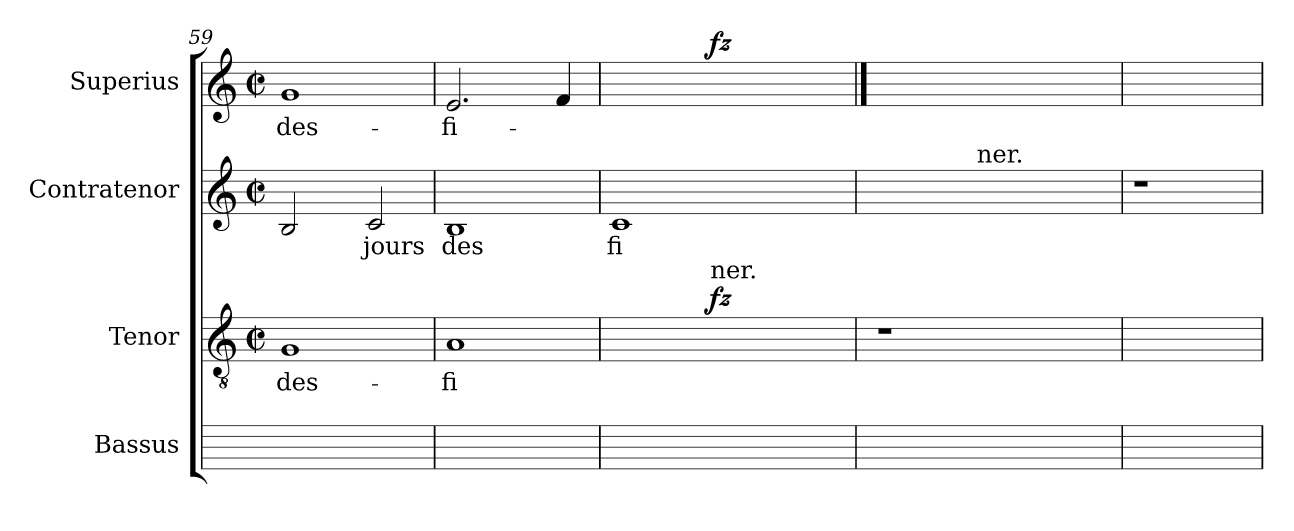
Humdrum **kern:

**kern	**kern	**text	**dynam	**kern	**text	**kern	**text	**dynam
*part4	*part3	*part3	*part3	*part2	*part2	*part1	*part1	*part1
*staff4	*staff3	*staff3	*staff3	*staff2	*staff2	*staff1	*staff1	*staff1
*I"Bassus	*I"Tenor	*	*	*I"Contratenor	*	*I"Superius	*	*
*	*clefGv2	*	*	*clefG2	*	*clefG2	*	*
*	*k[]	*	*	*k[]	*	*k[]	*	*
*	*C:	*	*	*C:	*	*C:	*	*
*	*M2/2	*	*	*M2/2	*	*M2/2	*	*
*	*met(c|)	*	*	*met(c|)	*	*met(c|)	*	*
=59	=59	=59	=59	=59	=59	=59	=59	=59
!	!	!LO:LY:b	!	!	!	!	!LO:LY:b	!
4ryy	1G	des-	.	2B/	.	1g	des-	.
2.ryy	.	.	.	.	.	.	.	.
!	!	!	!	!	!LO:LY:b	!	!	!
.	.	.	.	2c/	jours	.	.	.
=60	=60	=60	=60	=60	=60	=60	=60	=60
!	!	!LO:LY:b	!	!	!LO:LY:b	!	!LO:LY:b	!
4ryy	1A	-fi-	.	1B	des	2.e/	-fi-	.
2.ryy	.	.	.	.	.	.	.	.
.	.	.	.	.	.	4f/	.	.
=61	=61	=61	=61	=61	=61	=61	=61	=61
!	!	!	!	!	!LO:LY:b	!	!	!
4ryy	32ryy	.	.	1c	fi	64ryy	.	.
.	.	.	.	.	.	64ryy	.	.
.	32ryy	.	.	.	.	64ryy	.	.
.	.	.	.	.	.	64ryy	.	.
.	32ryy	.	.	.	.	64ryy	.	.
.	.	.	.	.	.	64ryy	.	.
.	64ryy	.	.	.	.	64ryy	.	.
.	64ryy	.	.	.	.	64ryy	.	.
.	64ryy	.	.	.	.	64ryy	.	.
.	64ryy	.	.	.	.	64ryy	.	.
.	64ryy	.	.	.	.	64ryy	.	.
.	64ryy	.	.	.	.	64ryy	.	.
!	!LO:TX:a:t=ner.	!	!	!	!	!	!	!
!	!	!	!LO:DY:b	!	!	!	!	!LO:DY:b
.	64ryy	.	fz	.	.	64ryy	.	fz
.	2ryy	.	.	.	.	2ryy	.	.
2.ryy	.	.	.	.	.	.	.	.
.	4ryy	.	.	.	.	4ryy	.	.
.	32.ryy	.	.	.	.	32.ryy	.	.
=62	=62	==62	==62	=62	==62	==62	==62	==62
4ryy	1r	.	.	32ryy	.	64ryy	.	.
.	.	.	.	.	.	64ryy	.	.
.	.	.	.	32ryy	.	64ryy	.	.
.	.	.	.	.	.	64ryy	.	.
.	.	.	.	32ryy	.	64ryy	.	.
.	.	.	.	.	.	64ryy	.	.
.	.	.	.	64ryy	.	64ryy	.	.
.	.	.	.	64ryy	.	64ryy	.	.
.	.	.	.	64ryy	.	64ryy	.	.
.	.	.	.	64ryy	.	64ryy	.	.
.	.	.	.	64ryy	.	64ryy	.	.
.	.	.	.	64ryy	.	64ryy	.	.
!	!	!	!	!LO:TX:a:t=ner.	!	!	!	!
.	.	.	.	64ryy	.	64ryy	.	.
.	.	.	.	2ryy	.	2ryy	.	.
2.ryy	.	.	.	.	.	.	.	.
.	.	.	.	4ryy	.	4ryy	.	.
.	.	.	.	32.ryy	.	32.ryy	.	.
=	=	=	=	=	=	=	=	=
4ryy	1ryy	.	.	1r	.	1ryy	.	.
2.ryy	.	.	.	.	.	.	.	.
=	=	=	=	=	=	=	=	=
*-	*-	*-	*-	*-	*-	*-	*-	*-
